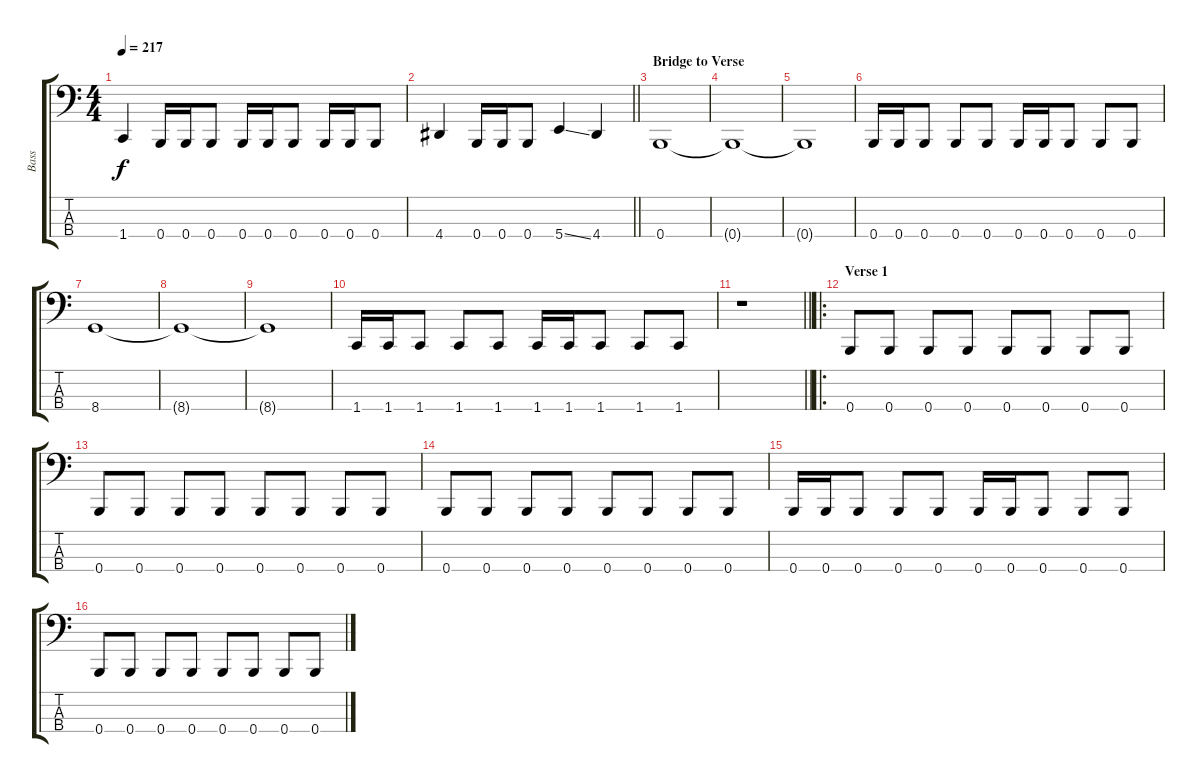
\track ("Bass" "Bass") {instrument electricbassfinger}
\staff {score tabs}
\tuning (D2 A1 E1 B0) {hide}
\ts (4 4)
\tempo 217
\clef f4
\ks c
1.4.4{dy f} 0.4.16 0.4.16 0.4.8 0.4.16 0.4.16 0.4.8 0.4.16 0.4.16 0.4.8 |
\barLineRight lightlight
4.4.4 0.4.16 0.4.16 0.4.8 5.4{ss}.4 4.4.4 |
\section ("" "Bridge to Verse")
0.4.1 |
0.4{t}.1 |
0.4{t}.1 |
0.4.16 0.4.16 0.4.8 0.4.8 0.4.8 0.4.16 0.4.16 0.4.8 0.4.8 0.4.8 |
8.4.1 |
8.4{t}.1 |
8.4{t}.1 |
1.4.16 1.4.16 1.4.8 1.4.8 1.4.8 1.4.16 1.4.16 1.4.8 1.4.8 1.4.8 |
\barLineRight lightlight
r.1 |
\ro
\section ("" "Verse 1")
0.4.8 0.4.8 0.4.8 0.4.8 0.4.8 0.4.8 0.4.8 0.4.8 |
0.4.8 0.4.8 0.4.8 0.4.8 0.4.8 0.4.8 0.4.8 0.4.8 |
0.4.8 0.4.8 0.4.8 0.4.8 0.4.8 0.4.8 0.4.8 0.4.8 |
0.4.16 0.4.16 0.4.8 0.4.8 0.4.8 0.4.16 0.4.16 0.4.8 0.4.8 0.4.8 |
0.4.8 0.4.8 0.4.8 0.4.8 0.4.8 0.4.8 0.4.8 0.4.8
